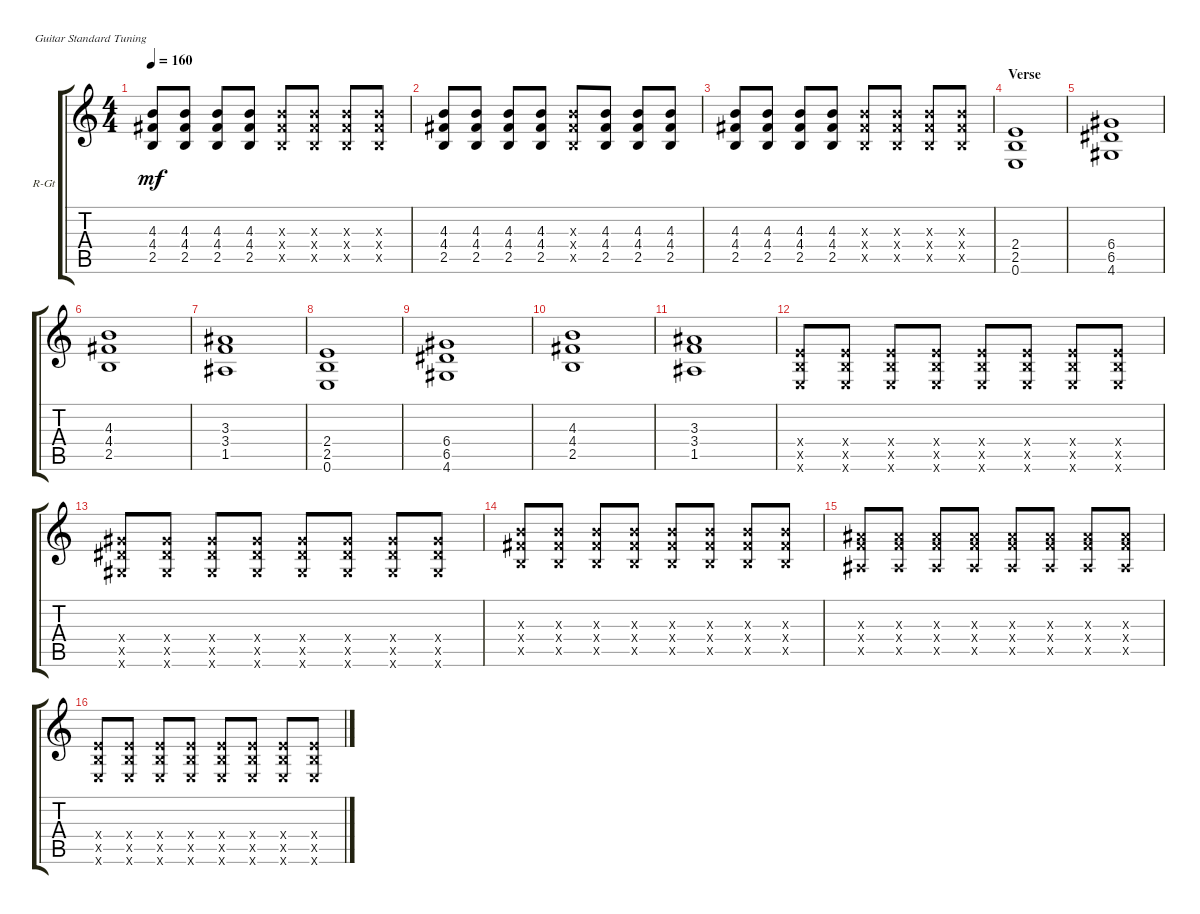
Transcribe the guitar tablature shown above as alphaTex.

\defaultSystemsLayout 4
\bracketExtendMode groupsimilarinstruments
\firstSystemTrackNameOrientation horizontal
\otherSystemsTrackNameOrientation horizontal
\track ("Rhytm Guitar" "R-Gt") {instrument overdrivenguitar}
\staff {score tabs}
\tuning (E4 B3 G3 D3 A2 E2)
\ts (4 4)
\tempo 160
\clef g2
\ks c
(2.5 4.3 4.4).8{dy mf} (2.5 4.3 4.4).8 (2.5 4.3 4.4).8 (2.5 4.3 4.4).8 (2.5{x} 4.3{x} 4.4{x}).8 (2.5{x} 4.3{x} 4.4{x}).8 (2.5{x} 4.3{x} 4.4{x}).8 (2.5{x} 4.3{x} 4.4{x}).8 |
(2.5 4.3 4.4).8 (2.5 4.3 4.4).8 (2.5 4.3 4.4).8 (2.5 4.3 4.4).8 (2.5{x} 4.3{x} 4.4{x}).8 (2.5 4.3 4.4).8 (2.5 4.3 4.4).8 (2.5 4.3 4.4).8 |
(2.5 4.3 4.4).8 (2.5 4.3 4.4).8 (2.5 4.3 4.4).8 (2.5 4.3 4.4).8 (2.5{x} 4.3{x} 4.4{x}).8 (2.5{x} 4.3{x} 4.4{x}).8 (2.5{x} 4.3{x} 4.4{x}).8 (2.5{x} 4.3{x} 4.4{x}).8 |
\section ("" "Verse")
(2.5 2.4 0.6).1 |
(4.6 6.5 6.4).1 |
(2.5 4.4 4.3).1 |
(1.5 3.4 3.3).1 |
(2.5 2.4 0.6).1 |
(4.6 6.5 6.4).1 |
(2.5 4.4 4.3).1 |
(1.5 3.4 3.3).1 |
(2.5{x} 2.4{x} 0.6{x}).8 (2.5{x} 2.4{x} 0.6{x}).8 (2.5{x} 2.4{x} 0.6{x}).8 (2.5{x} 2.4{x} 0.6{x}).8 (2.5{x} 2.4{x} 0.6{x}).8 (2.5{x} 2.4{x} 0.6{x}).8 (2.5{x} 2.4{x} 0.6{x}).8 (2.5{x} 2.4{x} 0.6{x}).8 |
(4.6{x} 6.5{x} 6.4{x}).8 (4.6{x} 6.5{x} 6.4{x}).8 (4.6{x} 6.5{x} 6.4{x}).8 (4.6{x} 6.5{x} 6.4{x}).8 (4.6{x} 6.5{x} 6.4{x}).8 (4.6{x} 6.5{x} 6.4{x}).8 (4.6{x} 6.5{x} 6.4{x}).8 (4.6{x} 6.5{x} 6.4{x}).8 |
(2.5{x} 4.4{x} 4.3{x}).8 (2.5{x} 4.4{x} 4.3{x}).8 (2.5{x} 4.4{x} 4.3{x}).8 (2.5{x} 4.4{x} 4.3{x}).8 (2.5{x} 4.4{x} 4.3{x}).8 (2.5{x} 4.4{x} 4.3{x}).8 (2.5{x} 4.4{x} 4.3{x}).8 (2.5{x} 4.4{x} 4.3{x}).8 |
(1.5{x} 3.4{x} 3.3{x}).8 (1.5{x} 3.4{x} 3.3{x}).8 (1.5{x} 3.4{x} 3.3{x}).8 (1.5{x} 3.4{x} 3.3{x}).8 (1.5{x} 3.4{x} 3.3{x}).8 (1.5{x} 3.4{x} 3.3{x}).8 (1.5{x} 3.4{x} 3.3{x}).8 (1.5{x} 3.4{x} 3.3{x}).8 |
(2.5{x} 2.4{x} 0.6{x}).8 (2.5{x} 2.4{x} 0.6{x}).8 (2.5{x} 2.4{x} 0.6{x}).8 (2.5{x} 2.4{x} 0.6{x}).8 (2.5{x} 2.4{x} 0.6{x}).8 (2.5{x} 2.4{x} 0.6{x}).8 (2.5{x} 2.4{x} 0.6{x}).8 (2.5{x} 2.4{x} 0.6{x}).8
